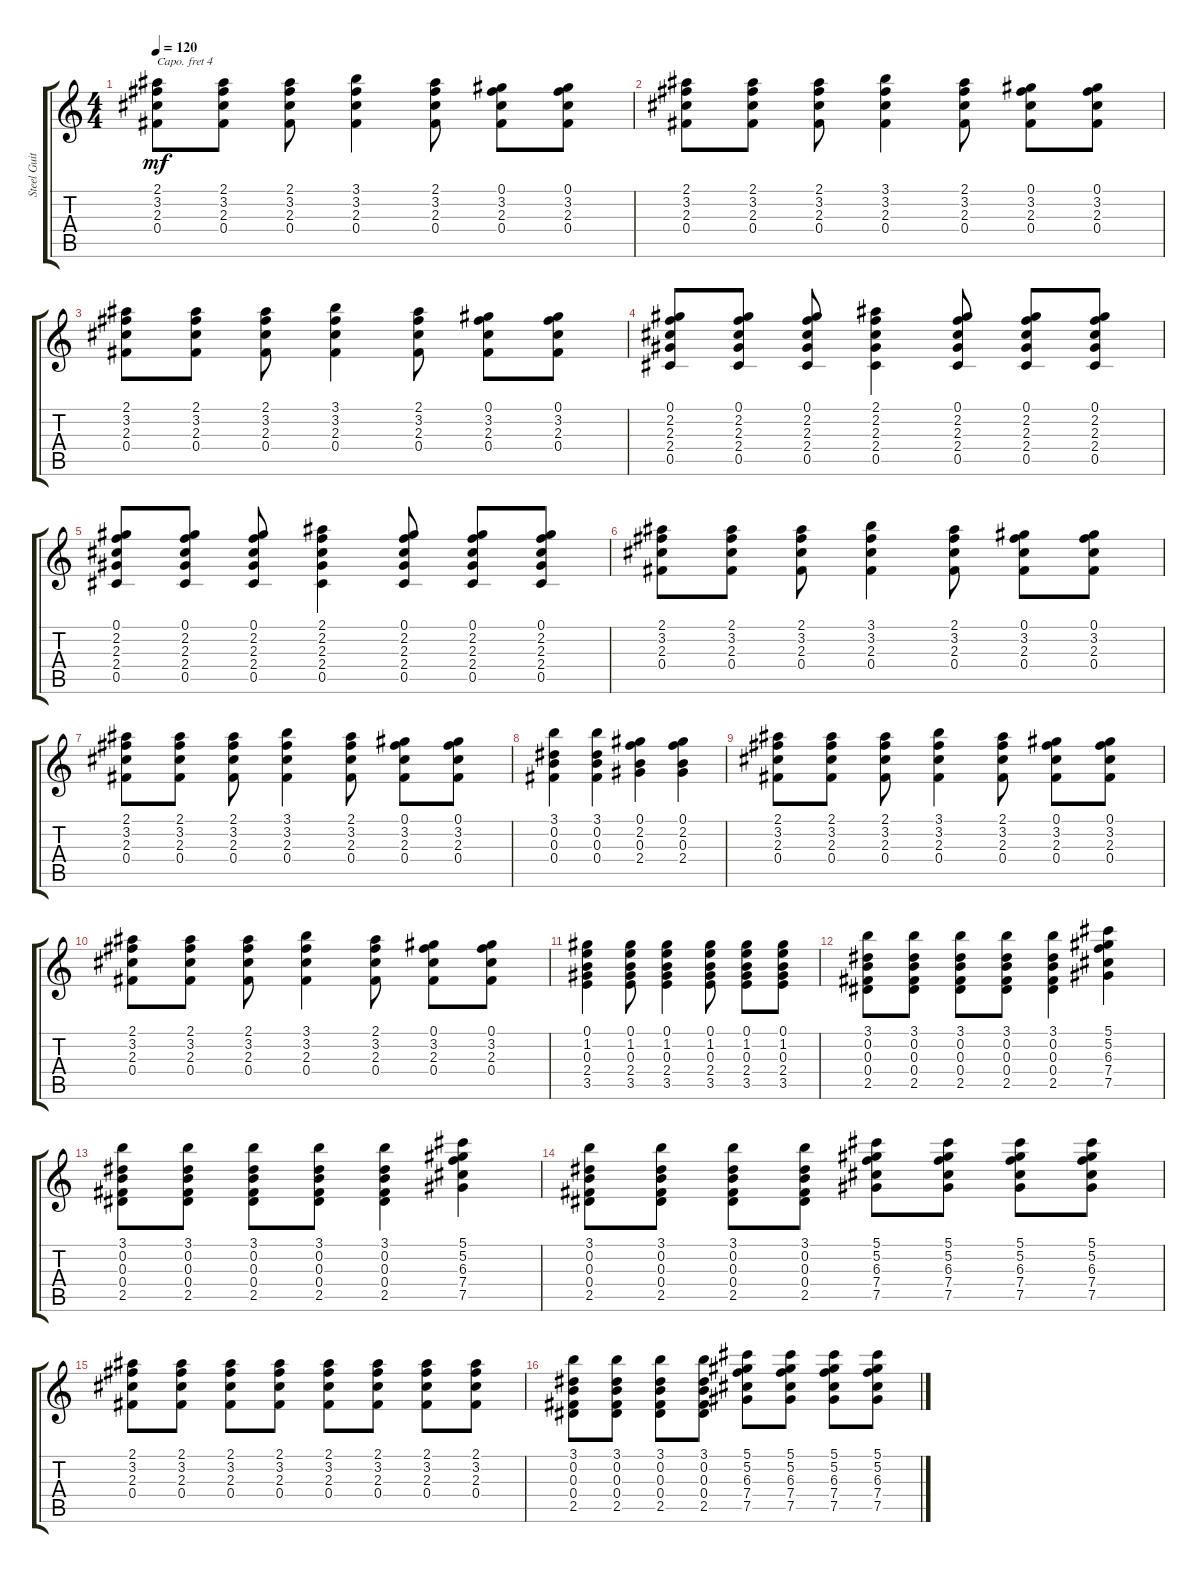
\track ("Steel Guitar" "Steel Guit") {instrument acousticguitarsteel}
\staff {score tabs}
\capo 4
\tuning (E4 B3 G3 D3 A2 E2) {hide}
\ts (4 4)
\tempo 120
\clef g2
\ks c
(2.1 3.2 2.3 0.4).8{dy mf} (2.1 3.2 2.3 0.4).8 (2.1 3.2 2.3 0.4).8 (3.1 3.2 2.3 0.4).4 (2.1 3.2 2.3 0.4).8 (0.1 3.2 2.3 0.4).8 (0.1 3.2 2.3 0.4).8 |
(2.1 3.2 2.3 0.4).8 (2.1 3.2 2.3 0.4).8 (2.1 3.2 2.3 0.4).8 (3.1 3.2 2.3 0.4).4 (2.1 3.2 2.3 0.4).8 (0.1 3.2 2.3 0.4).8 (0.1 3.2 2.3 0.4).8 |
(2.1 3.2 2.3 0.4).8 (2.1 3.2 2.3 0.4).8 (2.1 3.2 2.3 0.4).8 (3.1 3.2 2.3 0.4).4 (2.1 3.2 2.3 0.4).8 (0.1 3.2 2.3 0.4).8 (0.1 3.2 2.3 0.4).8 |
(0.1 2.2 2.3 2.4 0.5).8 (0.1 2.2 2.3 2.4 0.5).8 (0.1 2.2 2.3 2.4 0.5).8 (2.1 2.2 2.3 2.4 0.5).4 (0.1 2.2 2.3 2.4 0.5).8 (0.1 2.2 2.3 2.4 0.5).8 (0.1 2.2 2.3 2.4 0.5).8 |
(0.1 2.2 2.3 2.4 0.5).8 (0.1 2.2 2.3 2.4 0.5).8 (0.1 2.2 2.3 2.4 0.5).8 (2.1 2.2 2.3 2.4 0.5).4 (0.1 2.2 2.3 2.4 0.5).8 (0.1 2.2 2.3 2.4 0.5).8 (0.1 2.2 2.3 2.4 0.5).8 |
(2.1 3.2 2.3 0.4).8 (2.1 3.2 2.3 0.4).8 (2.1 3.2 2.3 0.4).8 (3.1 3.2 2.3 0.4).4 (2.1 3.2 2.3 0.4).8 (0.1 3.2 2.3 0.4).8 (0.1 3.2 2.3 0.4).8 |
(2.1 3.2 2.3 0.4).8 (2.1 3.2 2.3 0.4).8 (2.1 3.2 2.3 0.4).8 (3.1 3.2 2.3 0.4).4 (2.1 3.2 2.3 0.4).8 (0.1 3.2 2.3 0.4).8 (0.1 3.2 2.3 0.4).8 |
(3.1 0.2 0.3 0.4).4 (3.1 0.2 0.3 0.4).4 (0.1 2.2 0.3 2.4).4 (0.1 2.2 0.3 2.4).4 |
(2.1 3.2 2.3 0.4).8 (2.1 3.2 2.3 0.4).8 (2.1 3.2 2.3 0.4).8 (3.1 3.2 2.3 0.4).4 (2.1 3.2 2.3 0.4).8 (0.1 3.2 2.3 0.4).8 (0.1 3.2 2.3 0.4).8 |
(2.1 3.2 2.3 0.4).8 (2.1 3.2 2.3 0.4).8 (2.1 3.2 2.3 0.4).8 (3.1 3.2 2.3 0.4).4 (2.1 3.2 2.3 0.4).8 (0.1 3.2 2.3 0.4).8 (0.1 3.2 2.3 0.4).8 |
(0.1 1.2 0.3 2.4 3.5).4 (0.1 1.2 0.3 2.4 3.5).8 (0.1 1.2 0.3 2.4 3.5).4 (0.1 1.2 0.3 2.4 3.5).8 (0.1 1.2 0.3 2.4 3.5).8 (0.1 1.2 0.3 2.4 3.5).8 |
(3.1 0.2 0.3 0.4 2.5).8 (3.1 0.2 0.3 0.4 2.5).8 (3.1 0.2 0.3 0.4 2.5).8 (3.1 0.2 0.3 0.4 2.5).8 (3.1 0.2 0.3 0.4 2.5).4 (5.1 5.2 6.3 7.4 7.5).4 |
(3.1 0.2 0.3 0.4 2.5).8 (3.1 0.2 0.3 0.4 2.5).8 (3.1 0.2 0.3 0.4 2.5).8 (3.1 0.2 0.3 0.4 2.5).8 (3.1 0.2 0.3 0.4 2.5).4 (5.1 5.2 6.3 7.4 7.5).4 |
(3.1 0.2 0.3 0.4 2.5).8 (3.1 0.2 0.3 0.4 2.5).8 (3.1 0.2 0.3 0.4 2.5).8 (3.1 0.2 0.3 0.4 2.5).8 (5.1 5.2 6.3 7.4 7.5).8 (5.1 5.2 6.3 7.4 7.5).8 (5.1 5.2 6.3 7.4 7.5).8 (5.1 5.2 6.3 7.4 7.5).8 |
(2.1 3.2 2.3 0.4).8 (2.1 3.2 2.3 0.4).8 (2.1 3.2 2.3 0.4).8 (2.1 3.2 2.3 0.4).8 (2.1 3.2 2.3 0.4).8 (2.1 3.2 2.3 0.4).8 (2.1 3.2 2.3 0.4).8 (2.1 3.2 2.3 0.4).8 |
(3.1 0.2 0.3 0.4 2.5).8 (3.1 0.2 0.3 0.4 2.5).8 (3.1 0.2 0.3 0.4 2.5).8 (3.1 0.2 0.3 0.4 2.5).8 (5.1 5.2 6.3 7.4 7.5).8 (5.1 5.2 6.3 7.4 7.5).8 (5.1 5.2 6.3 7.4 7.5).8 (5.1 5.2 6.3 7.4 7.5).8
